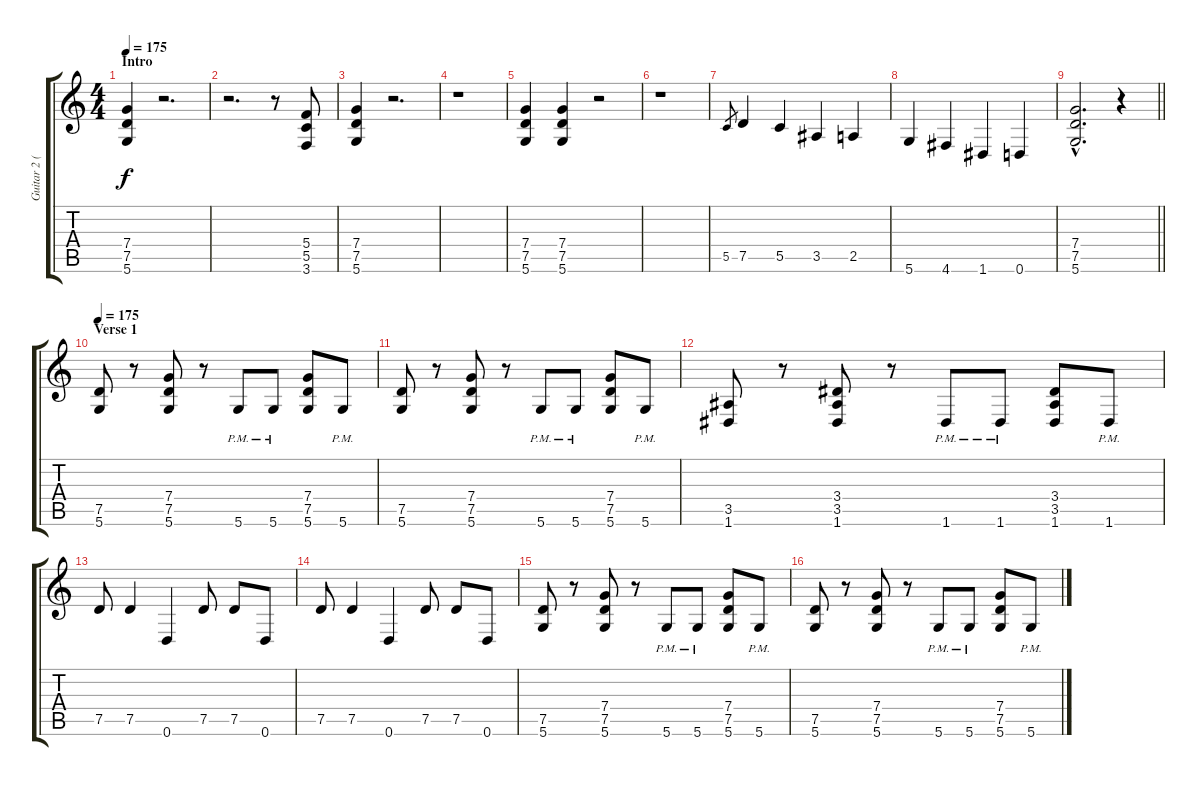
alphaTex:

\track ("Guitar 2 (Rhythm)" "Guitar 2 (") {instrument distortionguitar}
\staff {score tabs}
\tuning (D4 A3 F3 C3 G2 D2) {hide}
\ts (4 4)
\section ("" "Intro")
\tempo 175
\tempo 180
\tempo 175
\clef g2
\ks c
(7.4 7.5 5.6).4{dy f instrument distortionguitar} r.2{d} |
r.2{d} r.8 (5.4 5.5 3.6).8 |
(7.4 7.5 5.6).4 r.2{d} |
r.1 |
(7.4 7.5 5.6).4 (7.4 7.5 5.6).4 r.2 |
r.1 |
5.5.8{gr} 7.5.4 5.5.4 3.5.4 2.5.4 |
5.6.4 4.6.4 1.6.4 0.6.4 |
\barLineRight lightlight
(7.4{hac} 7.5{hac} 5.6{hac}).2{d} r.4 |
\section ("" "Verse 1")
\tempo 175
(7.5 5.6).8 r.8 (7.4 7.5 5.6).8 r.8 5.6{pm}.8 5.6{pm}.8 (7.4 7.5 5.6).8 5.6{pm}.8 |
(7.5 5.6).8 r.8 (7.4 7.5 5.6).8 r.8 5.6{pm}.8 5.6{pm}.8 (7.4 7.5 5.6).8 5.6{pm}.8 |
(3.5 1.6).8 r.8 (3.4 3.5 1.6).8 r.8 1.6{pm}.8 1.6{pm}.8 (3.4 3.5 1.6).8 1.6{pm}.8 |
7.5.8 7.5.4 0.6.4 7.5.8 7.5.8 0.6.8 |
7.5.8 7.5.4 0.6.4 7.5.8 7.5.8 0.6.8 |
(7.5 5.6).8 r.8 (7.4 7.5 5.6).8 r.8 5.6{pm}.8 5.6{pm}.8 (7.4 7.5 5.6).8 5.6{pm}.8 |
(7.5 5.6).8 r.8 (7.4 7.5 5.6).8 r.8 5.6{pm}.8 5.6{pm}.8 (7.4 7.5 5.6).8 5.6{pm}.8
